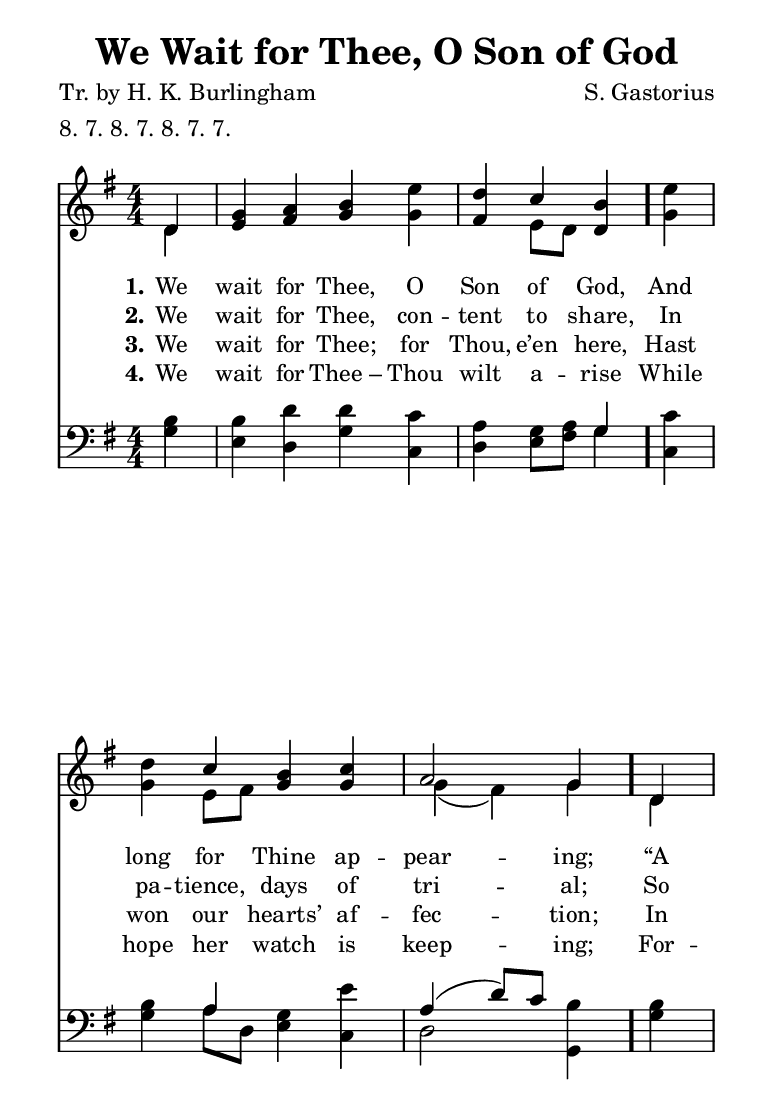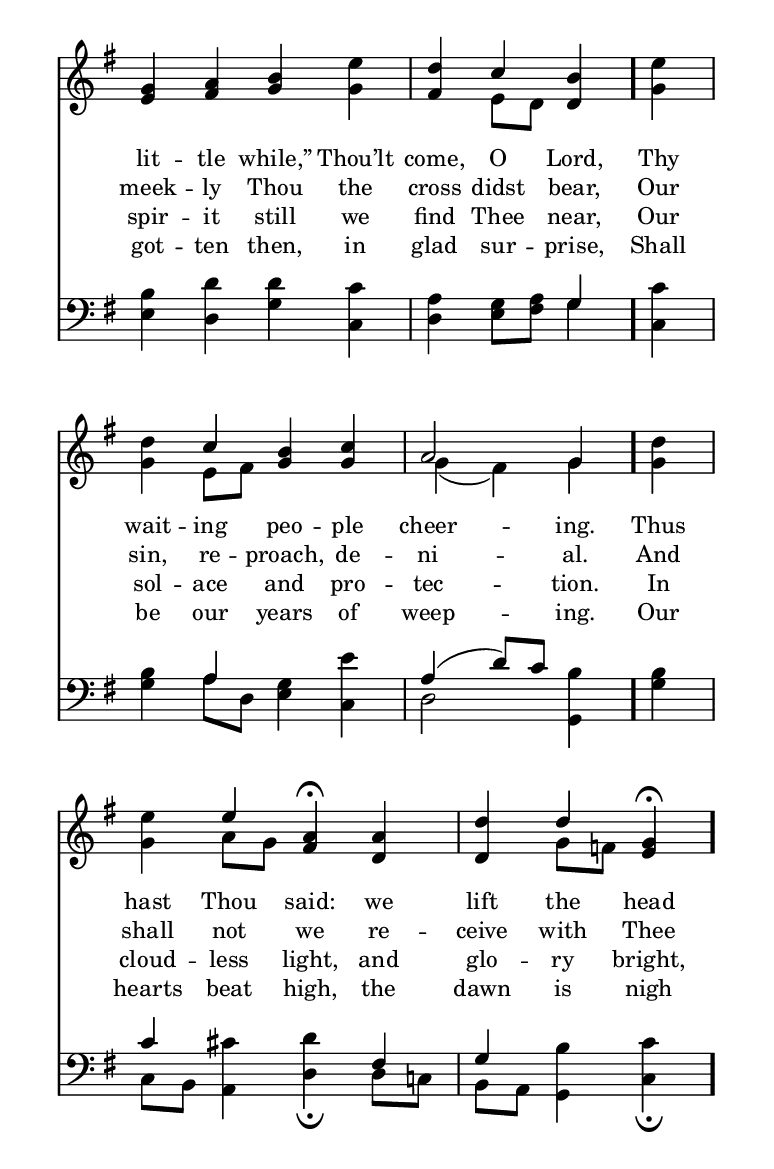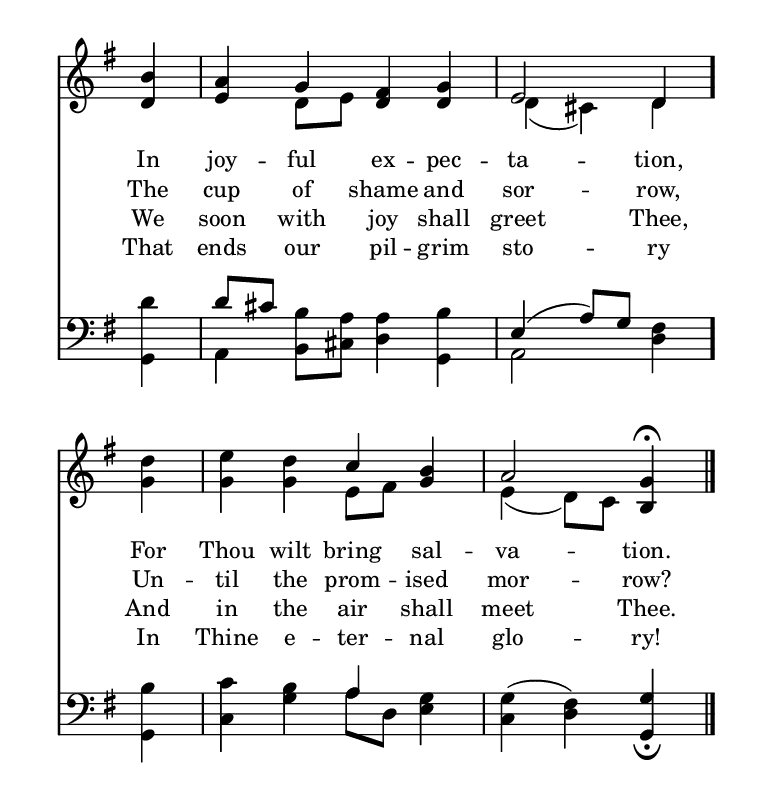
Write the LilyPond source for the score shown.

\include "common/global.ily"
\paper {
  \include "common/paper.ily"
}

\header{
  hymnnumber = "281"
  title = "We Wait for Thee, O Son of God"
  tunename = "Jena"
  meter = "8. 7. 8. 7. 8. 7. 7."
  poet = "Tr. by H. K. Burlingham"
  composer = "S. Gastorius"
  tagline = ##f
}

ta = { \tempo 4=80 }
tb = { \tempo 4=40 }

global = {
  \include "common/overrides.ily"
  \override Staff.TimeSignature.style = #'numbered
  \time 4/4
  \override Score.MetronomeMark.transparent = ##t % hide all fermata changes too
  \ta
  \key g \major
  \partial 4
  \autoBeamOff
}

notesSoprano = {
\global
\relative c' {

  d4 | g a b e | d c b
  e4 | d c b c | a2 g4
  d4 | g a b e | d c b
  e4 | d c b c | a2 g4
  d'4 | e e \tb a,\fermata \ta a | d d \tb g,\fermata \ta
  b4 | a g fis g | e2 d4
  d'4 | e d c b | a2 \tb g4\fermata \ta

  \bar "|."

}
}

notesAlto = {
\global
\relative e' {

  d4 | e4 fis g g | fis e8[ d] d4
  g4 | g e8[ fis] g4 g | g( fis) g
  d4 | e4 fis g g | fis e8[ d] d4
  g4 | g e8[ fis] g4 g | g( fis) g
  g4 | g a8[ g] fis4 d | d g8[ f] e4
  d4 | e d8[ e] d4 d | d( cis) d
  g4 | g g e8[ fis] g4 | e( d8)[ c] b4

}
}

notesTenor = {
\global
\relative a {

  b4 | b d d c | a g8[ a] g4
  c4 | b a g e' a,( d8)[ c] b4
  b4 | b d d c | a g8[ a] g4
  c4 | b a g e' a,( d8)[ c] b4
  b4 | c cis d fis, | g b c
  d4 | d8[ cis] b[ a] a4 b | e,( a8)[ g] fis4
  b4 | c b a g | g( fis) g

}
}

notesBass = {
\global
\relative f {

  g4 | e d g c, | d e8[ fis] g4
  c,4 | g' a8[ d,] e4 c | d2 g,4
  g'4 | e d g c, | d e8[ fis] g4
  c,4 | g' a8[ d,] e4 c | d2 g,4
  g'4 | c,8[ b] a4 d_\fermata d8[ c!] | b[ a] g4 c_\fermata
  g4 | a b8[ cis] d4 g, | a2 d4
  g,4 | c g' a8[ d,] e4 | c( d) g,_\fermata

}
}

wordsA = \lyricmode {
\set stanza = "1."

We wait for Thee, O Son of God, \bar "."
And long for Thine ap -- pear -- ing; \bar "."
“A lit -- tle while,” Thou’lt come, O Lord, \bar "."
Thy wait -- ing peo -- ple cheer -- ing. \bar "."
Thus hast Thou said: we lift the head \bar "."
In joy -- ful ex -- pec -- ta -- tion, \bar "."
For Thou wilt bring sal -- va -- tion. \bar "."

}

wordsB = \lyricmode {
\set stanza = "2."

We wait for Thee, con -- tent to share,
In pa -- tience, days of tri -- al;
So meek -- ly Thou the cross didst bear,
Our sin, re -- proach, de -- ni -- al.
And shall not we re -- ceive with Thee
The cup of shame and sor -- row,
Un -- til the prom -- ised mor -- row?

}

wordsC = \lyricmode {
\set stanza = "3."

We wait for Thee; for Thou, e’en here,
Hast won our hearts’ af -- fec -- tion;
In spir -- it still we find Thee near,
Our sol -- ace and pro -- tec -- tion.
In cloud -- less light, and glo -- ry bright,
We soon with joy shall greet Thee,
And in the air shall meet Thee.

}

wordsD = \lyricmode {
\set stanza = "4."

We wait for Thee_– Thou wilt a -- rise
While hope her watch is keep -- ing;
For -- got -- ten then, in glad sur -- prise,
Shall be our years of weep -- ing.
Our hearts beat high, the dawn is nigh
That ends our pil -- grim sto -- ry
In Thine e -- ter -- nal glo -- ry!

}

\score {
  \context ChoirStaff <<
    \context Staff = upper <<
      \set Staff.autoBeaming = ##f
      \set ChoirStaff.systemStartDelimiter = #'SystemStartBar
      \set ChoirStaff.printPartCombineTexts = ##f
      \partcombine #'(2 . 11) \notesSoprano \notesAlto
      \context NullVoice = sopranos { \voiceOne << \notesSoprano >> }
      \context Lyrics = one   \lyricsto sopranos \wordsA
      \context Lyrics = two   \lyricsto sopranos \wordsB
      \context Lyrics = three \lyricsto sopranos \wordsC
      \context Lyrics = four  \lyricsto sopranos \wordsD
    >>
    \context Staff = men <<
      \set Staff.autoBeaming = ##f
      \clef bass
      \set ChoirStaff.printPartCombineTexts = ##f
      \partcombine #'(2 . 11) \notesTenor \notesBass
    >>
  >>
  \layout {
    \include "common/layout.ily"
  }
  \midi{
    \include "common/midi.ily"
  }
}

\version "2.19.49"  % necessary for upgrading to future LilyPond versions.

% vi:set et ts=2 sw=2 ai nocindent syntax=lilypond:
